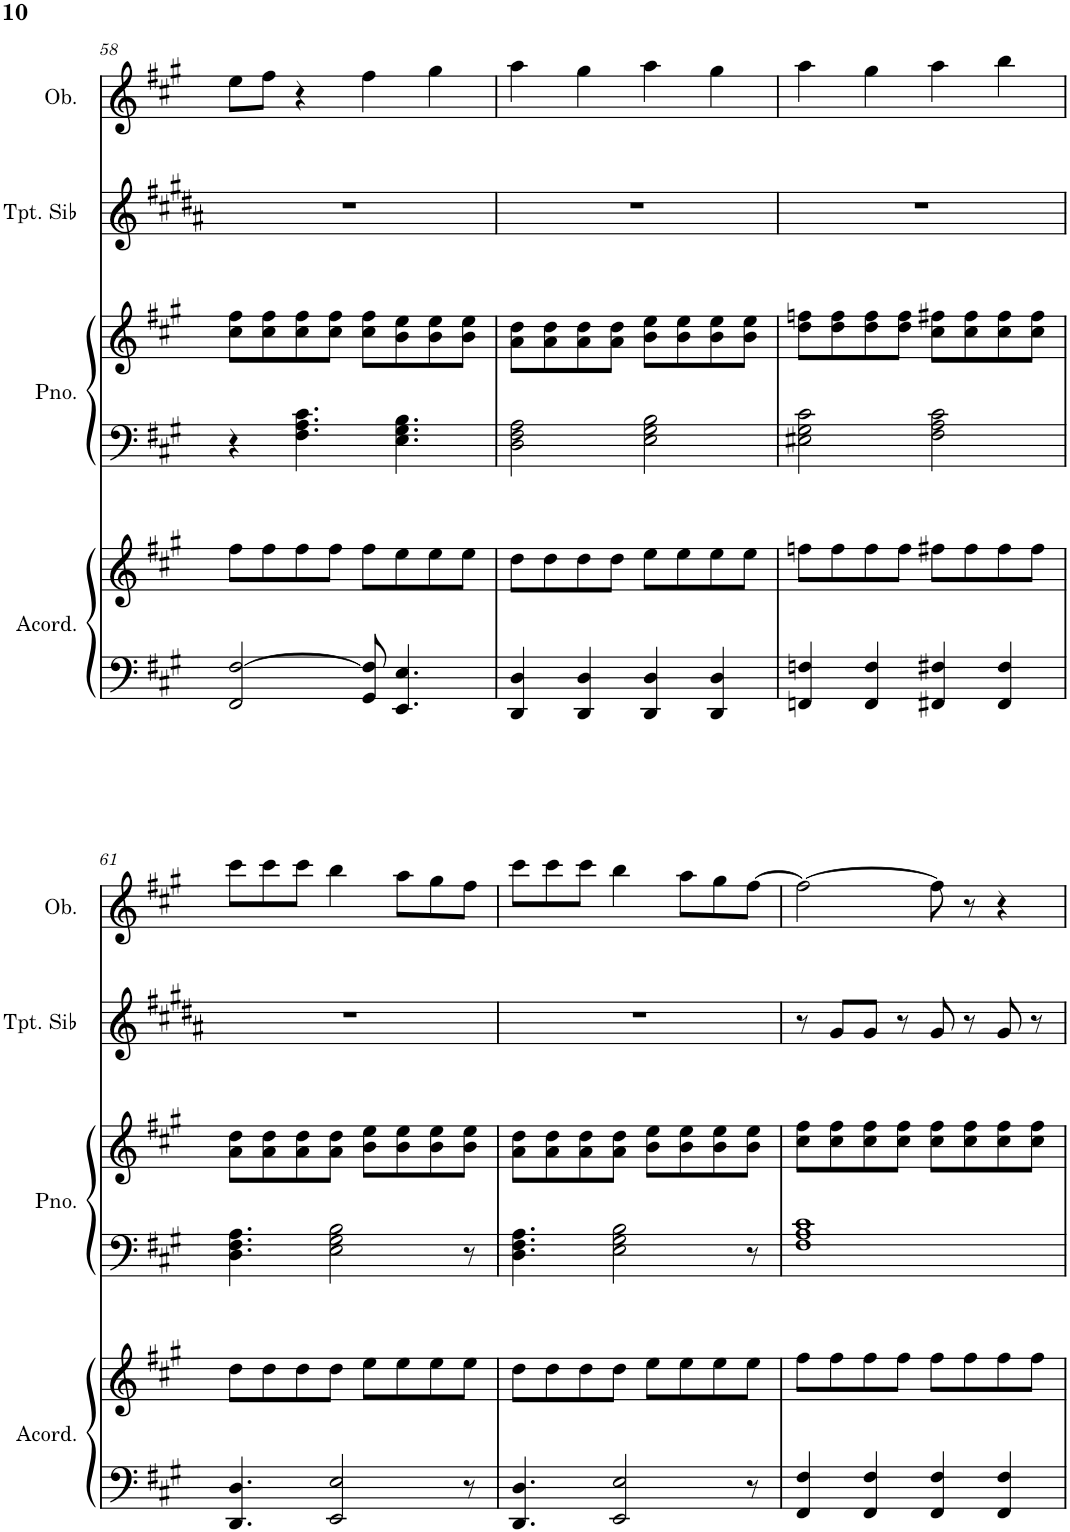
**kern	**kern	**kern	**kern	**kern	**kern
*part4	*part4	*part3	*part3	*part2	*part1
*staff6	*staff5	*staff4	*staff3	*staff2	*staff1
*I"Acordeón	*	*I"Piano	*	*I"Trompeta en Sib	*I"Oboe
*I'Acord.	*	*I'Pno.	*	*I'Tpt. Sib	*I'Ob.
!!LO:PB:g=z
*clefF4	*clefG2	*clefF4	*clefG2	*clefG2	*clefG2
*	*	*	*	*Trd1c2	*
*k[f#c#g#]	*k[f#c#g#]	*k[f#c#g#]	*k[f#c#g#]	*k[f#c#g#d#a#]	*k[f#c#g#]
*M4/4	*M4/4	*M4/4	*M4/4	*M4/4	*M4/4
=58	=58	=58	=58	=58	=58
2FF#/ [2F#/	8ff#\L	4r	8cc#\ 8ff#\L	1r	8ee\L
.	8ff#\	.	8cc#\ 8ff#\	.	8ff#\J
.	8ff#\	4.F#\ 4.A\ 4.c#\	8cc#\ 8ff#\	.	4r
.	8ff#\J	.	8cc#\ 8ff#\J	.	.
8GG#/ 8F#/]	8ff#\L	.	8cc#\ 8ff#\L	.	4ff#\
4.EE/ 4.E/	8ee\	4.E\ 4.G#\ 4.B\	8b\ 8ee\	.	.
.	8ee\	.	8b\ 8ee\	.	4gg#\
.	8ee\J	.	8b\ 8ee\J	.	.
=59	=59	=59	=59	=59	=59
4DD/ 4D/	8dd\L	2D\ 2F#\ 2A\	8a\ 8dd\L	1r	4aa\
.	8dd\	.	8a\ 8dd\	.	.
4DD/ 4D/	8dd\	.	8a\ 8dd\	.	4gg#\
.	8dd\J	.	8a\ 8dd\J	.	.
4DD/ 4D/	8ee\L	2E\ 2G#\ 2B\	8b\ 8ee\L	.	4aa\
.	8ee\	.	8b\ 8ee\	.	.
4DD/ 4D/	8ee\	.	8b\ 8ee\	.	4gg#\
.	8ee\J	.	8b\ 8ee\J	.	.
=60	=60	=60	=60	=60	=60
4FFn/ 4Fn/	8ffn\L	2E#X\ 2G#\ 2c#\	8dd\ 8ffn\L	1r	4aa\
.	8ff\	.	8dd\ 8ff\	.	.
4FF/ 4F/	8ff\	.	8dd\ 8ff\	.	4gg#\
.	8ff\J	.	8dd\ 8ff\J	.	.
4FF#X/ 4F#X/	8ff#X\L	2F#\ 2A\ 2c#\	8cc#\ 8ff#X\L	.	4aa\
.	8ff#\	.	8cc#\ 8ff#\	.	.
4FF#/ 4F#/	8ff#\	.	8cc#\ 8ff#\	.	4bb\
.	8ff#\J	.	8cc#\ 8ff#\J	.	.
!!LO:LB:g=z
=61	=61	=61	=61	=61	=61
4.DD/ 4.D/	8dd\L	4.D\ 4.F#\ 4.A\	8a\ 8dd\L	1r	8ccc#\L
.	8dd\	.	8a\ 8dd\	.	8ccc#\
.	8dd\	.	8a\ 8dd\	.	8ccc#\J
2EE/ 2E/	8dd\J	2E\ 2G#\ 2B\	8a\ 8dd\J	.	4bb\
.	8ee\L	.	8b\ 8ee\L	.	.
.	8ee\	.	8b\ 8ee\	.	8aa\L
.	8ee\	.	8b\ 8ee\	.	8gg#\
8r	8ee\J	8r	8b\ 8ee\J	.	8ff#\J
=62	=62	=62	=62	=62	=62
4.DD/ 4.D/	8dd\L	4.D\ 4.F#\ 4.A\	8a\ 8dd\L	1r	8ccc#\L
.	8dd\	.	8a\ 8dd\	.	8ccc#\
.	8dd\	.	8a\ 8dd\	.	8ccc#\J
2EE/ 2E/	8dd\J	2E\ 2G#\ 2B\	8a\ 8dd\J	.	4bb\
.	8ee\L	.	8b\ 8ee\L	.	.
.	8ee\	.	8b\ 8ee\	.	8aa\L
.	8ee\	.	8b\ 8ee\	.	8gg#\
8r	8ee\J	8r	8b\ 8ee\J	.	[8ff#\J
=63	=63	=63	=63	=63	=63
4FF#/ 4F#/	8ff#\L	1F# 1A 1c#	8cc#\ 8ff#\L	8r	2ff#\_
.	8ff#\	.	8cc#\ 8ff#\	8g#/L	.
4FF#/ 4F#/	8ff#\	.	8cc#\ 8ff#\	8g#/J	.
.	8ff#\J	.	8cc#\ 8ff#\J	8r	.
4FF#/ 4F#/	8ff#\L	.	8cc#\ 8ff#\L	8g#/	8ff#\]
.	8ff#\	.	8cc#\ 8ff#\	8r	8r
4FF#/ 4F#/	8ff#\	.	8cc#\ 8ff#\	8g#/	4r
.	8ff#\J	.	8cc#\ 8ff#\J	8r	.
=	=	=	=	=	=
*-	*-	*-	*-	*-	*-
